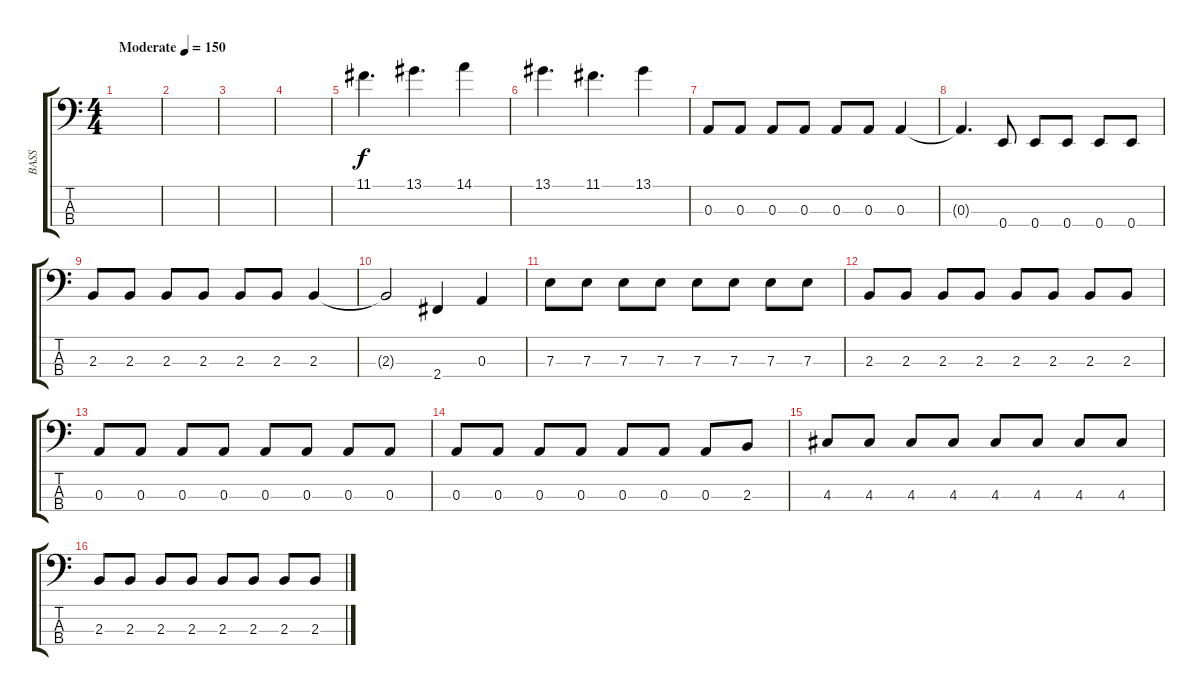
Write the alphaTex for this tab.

\track ("BASS" "BASS") {instrument electricbassfinger}
\staff {score tabs}
\tuning (G2 D2 A1 E1) {hide}
\ts (4 4)
\tempo (150 "Moderate")
\clef f4
\ks c
|
|
|
|
11.1.4{d} 13.1.4{d} 14.1.4 |
13.1.4{d} 11.1.4{d} 13.1.4 |
0.3.8 0.3.8 0.3.8 0.3.8 0.3.8 0.3.8 0.3.4 |
0.3{t}.4{d} 0.4.8 0.4.8 0.4.8 0.4.8 0.4.8 |
2.3.8 2.3.8 2.3.8 2.3.8 2.3.8 2.3.8 2.3.4 |
2.3{t}.2 2.4.4 0.3.4 |
7.3.8 7.3.8 7.3.8 7.3.8 7.3.8 7.3.8 7.3.8 7.3.8 |
2.3.8 2.3.8 2.3.8 2.3.8 2.3.8 2.3.8 2.3.8 2.3.8 |
0.3.8 0.3.8 0.3.8 0.3.8 0.3.8 0.3.8 0.3.8 0.3.8 |
0.3.8 0.3.8 0.3.8 0.3.8 0.3.8 0.3.8 0.3.8 2.3.8 |
4.3.8 4.3.8 4.3.8 4.3.8 4.3.8 4.3.8 4.3.8 4.3.8 |
2.3.8 2.3.8 2.3.8 2.3.8 2.3.8 2.3.8 2.3.8 2.3.8
